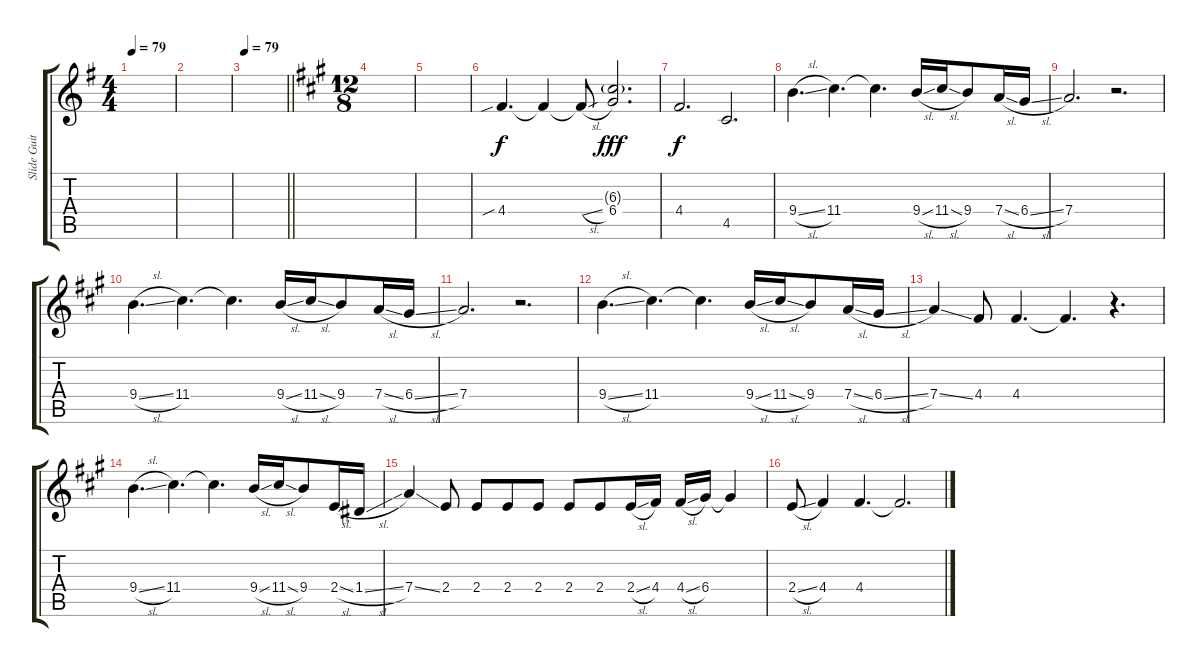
\track ("Slide Guitar" "Slide Guit") {instrument acousticguitarsteel}
\staff {score tabs}
\tuning (E4 B3 G3 D3 A2 E2) {hide}
\ts (4 4)
\tempo 79
\clef g2
\ks eminor
|
|
\tempo 79
\barLineRight lightlight
|
\ts (12 8)
\ks f#minor
|
|
4.4{sib}.4{d} 4.4{t}.4{dy f} 4.4{sl t}.8 (6.3{g} 6.4).2{d dy fff} |
4.4.2{d dy f} 4.5.2{d} |
9.4{sl}.4{d} 11.4.4{d} 11.4{t}.4{d} 9.4{sl}.16 11.4{sl}.16 9.4.8 7.4{sl}.16 6.4{sl}.16 |
7.4.2{d} r.2{d} |
9.4{sl}.4{d} 11.4.4{d} 11.4{t}.4{d} 9.4{sl}.16 11.4{sl}.16 9.4.8 7.4{sl}.16 6.4{sl}.16 |
7.4.2{d} r.2{d} |
9.4{sl}.4{d} 11.4.4{d} 11.4{t}.4{d} 9.4{sl}.16 11.4{sl}.16 9.4.8 7.4{sl}.16 6.4{sl}.16 |
7.4{ss}.4 4.4.8 4.4.4{d} 4.4{t}.4{d} r.4{d} |
9.4{sl}.4{d} 11.4.4{d} 11.4{t}.4{d} 9.4{sl}.16 11.4{sl}.16 9.4.8 2.4{sl}.16 1.4{sl}.16 |
7.4{ss}.4 2.4.8 2.4.8 2.4.8 2.4.8 2.4.8 2.4.8 2.4{sl}.16 4.4.16 4.4{sl}.16 6.4.16 6.4{t}.4 |
2.4{sl}.8 4.4.4 4.4.4{d} 4.4{t}.2{d}
